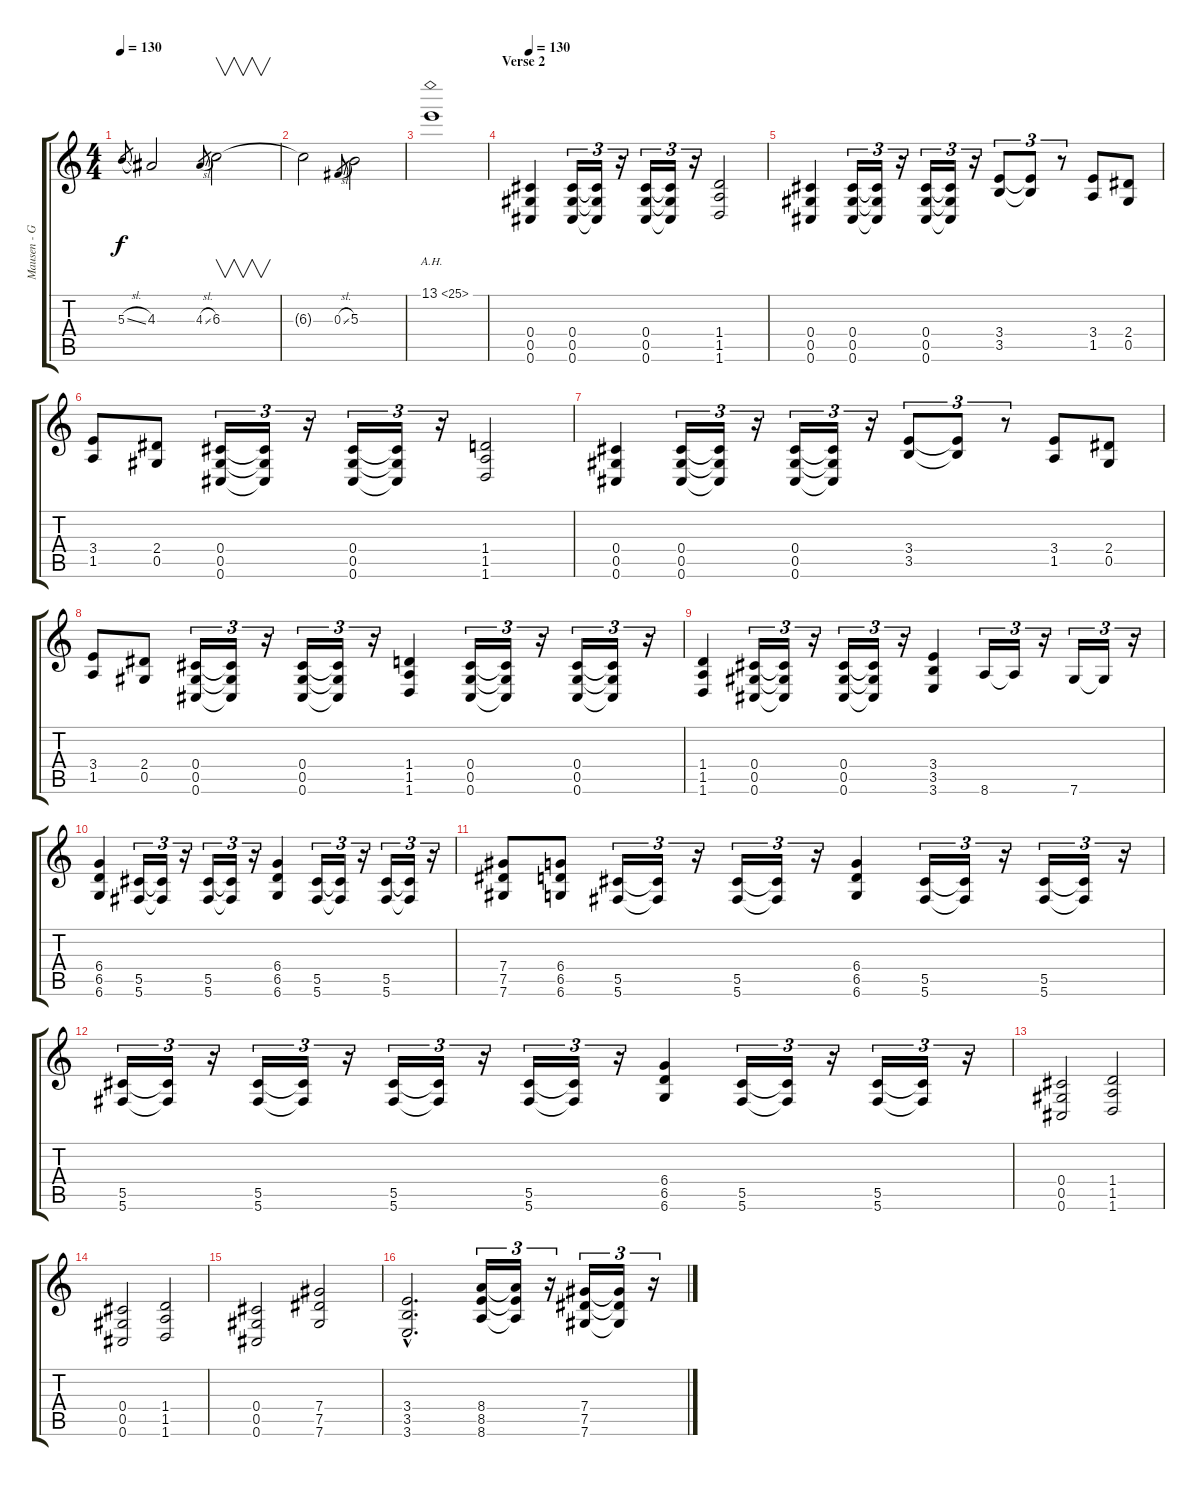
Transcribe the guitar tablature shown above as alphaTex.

\track ("Mausen - Guitar" "Mausen - G") {instrument overdrivenguitar}
\staff {score tabs}
\tuning (Eb4 Bb3 Gb3 Db3 Ab2 Db2) {hide}
\ts (4 4)
\tempo 130
\clef g2
\ks c
5.3{sl}.8{gr dy f} 4.3.2 4.3{sl}.8{gr} 6.3.2{v} |
6.3{t}.2 0.3{sl}.8{gr} 5.3.2 |
13.1{ah 12}.1{volume 8} |
\section ("" "Verse 2")
\tempo 130
(0.4 0.5 0.6).4{volume 12 balance 12 instrument overdrivenguitar} (0.4 0.5 0.6).16{tu (3 2)} (0.4{t} 0.5{t} 0.6{t}).16{tu (3 2)} r.16{tu (3 2)} (0.4 0.5 0.6).16{tu (3 2)} (0.4{t} 0.5{t} 0.6{t}).16{tu (3 2)} r.16{tu (3 2)} (1.4 1.5 1.6).2 |
(0.4 0.5 0.6).4 (0.4 0.5 0.6).16{tu (3 2)} (0.4{t} 0.5{t} 0.6{t}).16{tu (3 2)} r.16{tu (3 2)} (0.4 0.5 0.6).16{tu (3 2)} (0.4{t} 0.5{t} 0.6{t}).16{tu (3 2)} r.16{tu (3 2)} (3.4 3.5).8{tu (3 2)} (3.4{t} 3.5{t}).8{tu (3 2)} r.8{tu (3 2)} (3.4 1.5).8 (2.4 0.5).8 |
(3.4 1.5).8 (2.4 0.5).8 (0.4 0.5 0.6).16{tu (3 2)} (0.4{t} 0.5{t} 0.6{t}).16{tu (3 2)} r.16{tu (3 2)} (0.4 0.5 0.6).16{tu (3 2)} (0.4{t} 0.5{t} 0.6{t}).16{tu (3 2)} r.16{tu (3 2)} (1.4 1.5 1.6).2 |
(0.4 0.5 0.6).4 (0.4 0.5 0.6).16{tu (3 2)} (0.4{t} 0.5{t} 0.6{t}).16{tu (3 2)} r.16{tu (3 2)} (0.4 0.5 0.6).16{tu (3 2)} (0.4{t} 0.5{t} 0.6{t}).16{tu (3 2)} r.16{tu (3 2)} (3.4 3.5).8{tu (3 2)} (3.4{t} 3.5{t}).8{tu (3 2)} r.8{tu (3 2)} (3.4 1.5).8 (2.4 0.5).8 |
(3.4 1.5).8 (2.4 0.5).8 (0.4 0.5 0.6).16{tu (3 2)} (0.4{t} 0.5{t} 0.6{t}).16{tu (3 2)} r.16{tu (3 2)} (0.4 0.5 0.6).16{tu (3 2)} (0.4{t} 0.5{t} 0.6{t}).16{tu (3 2)} r.16{tu (3 2)} (1.4 1.5 1.6).4 (0.4 0.5 0.6).16{tu (3 2)} (0.4{t} 0.5{t} 0.6{t}).16{tu (3 2)} r.16{tu (3 2)} (0.4 0.5 0.6).16{tu (3 2)} (0.4{t} 0.5{t} 0.6{t}).16{tu (3 2)} r.16{tu (3 2)} |
(1.4 1.5 1.6).4 (0.4 0.5 0.6).16{tu (3 2)} (0.4{t} 0.5{t} 0.6{t}).16{tu (3 2)} r.16{tu (3 2)} (0.4 0.5 0.6).16{tu (3 2)} (0.4{t} 0.5{t} 0.6{t}).16{tu (3 2)} r.16{tu (3 2)} (3.4 3.5 3.6).4 8.6.16{tu (3 2)} 8.6{t}.16{tu (3 2)} r.16{tu (3 2)} 7.6.16{tu (3 2)} 7.6{t}.16{tu (3 2)} r.16{tu (3 2)} |
(6.4 6.5 6.6).4 (5.5 5.6).16{tu (3 2)} (5.5{t} 5.6{t}).16{tu (3 2)} r.16{tu (3 2)} (5.5 5.6).16{tu (3 2)} (5.5{t} 5.6{t}).16{tu (3 2)} r.16{tu (3 2)} (6.4 6.5 6.6).4 (5.5 5.6).16{tu (3 2)} (5.5{t} 5.6{t}).16{tu (3 2)} r.16{tu (3 2)} (5.5 5.6).16{tu (3 2)} (5.5{t} 5.6{t}).16{tu (3 2)} r.16{tu (3 2)} |
(7.4 7.5 7.6).8 (6.4 6.5 6.6).8 (5.5 5.6).16{tu (3 2)} (5.5{t} 5.6{t}).16{tu (3 2)} r.16{tu (3 2)} (5.5 5.6).16{tu (3 2)} (5.5{t} 5.6{t}).16{tu (3 2)} r.16{tu (3 2)} (6.4 6.5 6.6).4 (5.5 5.6).16{tu (3 2)} (5.5{t} 5.6{t}).16{tu (3 2)} r.16{tu (3 2)} (5.5 5.6).16{tu (3 2)} (5.5{t} 5.6{t}).16{tu (3 2)} r.16{tu (3 2)} |
(5.5 5.6).16{tu (3 2)} (5.5{t} 5.6{t}).16{tu (3 2)} r.16{tu (3 2)} (5.5 5.6).16{tu (3 2)} (5.5{t} 5.6{t}).16{tu (3 2)} r.16{tu (3 2)} (5.5 5.6).16{tu (3 2)} (5.5{t} 5.6{t}).16{tu (3 2)} r.16{tu (3 2)} (5.5 5.6).16{tu (3 2)} (5.5{t} 5.6{t}).16{tu (3 2)} r.16{tu (3 2)} (6.4 6.5 6.6).4 (5.5 5.6).16{tu (3 2)} (5.5{t} 5.6{t}).16{tu (3 2)} r.16{tu (3 2)} (5.5 5.6).16{tu (3 2)} (5.5{t} 5.6{t}).16{tu (3 2)} r.16{tu (3 2)} |
(0.4 0.5 0.6).2{volume 12 balance 13 instrument overdrivenguitar} (1.4 1.5 1.6).2 |
(0.4 0.5 0.6).2 (1.4 1.5 1.6).2 |
(0.4 0.5 0.6).2 (7.4 7.5 7.6).2 |
(3.4{hac} 3.5{hac} 3.6{hac}).2{d} (8.4 8.5 8.6).16{tu (3 2)} (8.4{t} 8.5{t} 8.6{t}).16{tu (3 2)} r.16{tu (3 2)} (7.4 7.5 7.6).16{tu (3 2)} (7.4{t} 7.5{t} 7.6{t}).16{tu (3 2)} r.16{tu (3 2)}
